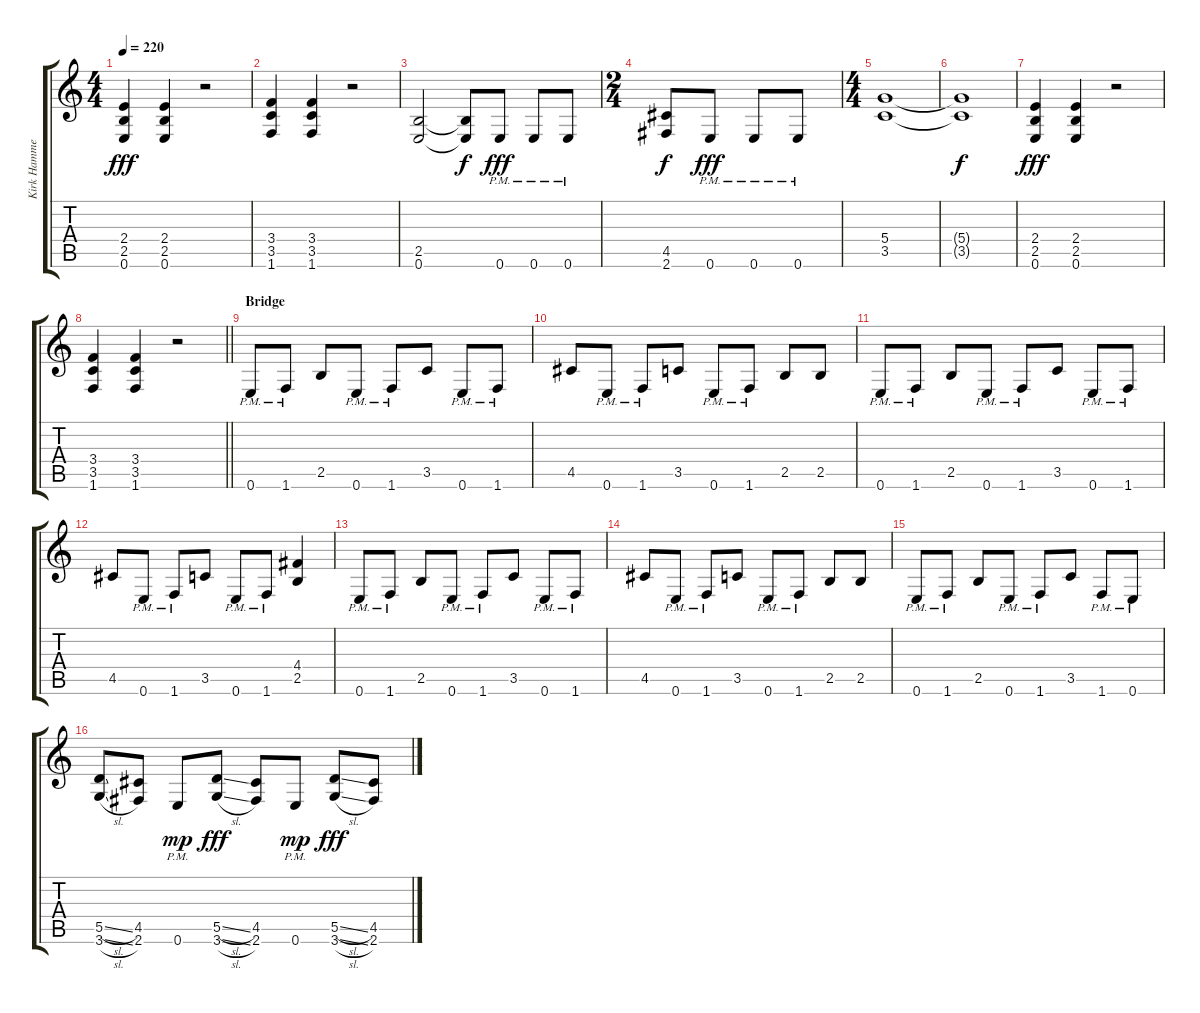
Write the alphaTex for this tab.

\track ("Kirk Hammet" "Kirk Hamme") {instrument distortionguitar}
\staff {score tabs}
\tuning (E4 B3 G3 D3 A2 E2) {hide}
\ts (4 4)
\tempo 220
\clef g2
\ks c
(2.4 2.5 0.6).4{dy fff} (2.4 2.5 0.6).4 r.2 |
(3.4 3.5 1.6).4 (3.4 3.5 1.6).4 r.2 |
(2.5 0.6).2 (2.5{t} 0.6{t}).8{dy f} 0.6{pm}.8{dy fff} 0.6{pm}.8 0.6{pm}.8 |
\ts (2 4)
(4.5 2.6).8{dy f} 0.6{pm}.8{dy fff} 0.6{pm}.8 0.6{pm}.8 |
\ts (4 4)
(5.4 3.5).1 |
(5.4{t} 3.5{t}).1{dy f} |
(2.4 2.5 0.6).4{dy fff} (2.4 2.5 0.6).4 r.2 |
\barLineRight lightlight
(3.4 3.5 1.6).4 (3.4 3.5 1.6).4 r.2 |
\section ("" "Bridge")
0.6{pm}.8 1.6{pm}.8 2.5.8 0.6{pm}.8 1.6{pm}.8 3.5.8 0.6{pm}.8 1.6{pm}.8 |
4.5.8 0.6{pm}.8 1.6{pm}.8 3.5.8 0.6{pm}.8 1.6{pm}.8 2.5.8 2.5.8 |
0.6{pm}.8 1.6{pm}.8 2.5.8 0.6{pm}.8 1.6{pm}.8 3.5.8 0.6{pm}.8 1.6{pm}.8 |
4.5.8 0.6{pm}.8 1.6{pm}.8 3.5.8 0.6{pm}.8 1.6{pm}.8 (4.4 2.5).4 |
0.6{pm}.8 1.6{pm}.8 2.5.8 0.6{pm}.8 1.6{pm}.8 3.5.8 0.6{pm}.8 1.6{pm}.8 |
4.5.8 0.6{pm}.8 1.6{pm}.8 3.5.8 0.6{pm}.8 1.6{pm}.8 2.5.8 2.5.8 |
0.6{pm}.8 1.6{pm}.8 2.5.8 0.6{pm}.8 1.6{pm}.8 3.5.8 1.6{pm}.8 0.6{pm}.8 |
(5.5{sl} 3.6{sl}).8 (4.5 2.6).8 0.6{pm}.8{dy mp} (5.5{sl} 3.6{sl}).8{dy fff} (4.5 2.6).8 0.6{pm}.8{dy mp} (5.5{sl} 3.6{sl}).8{dy fff} (4.5 2.6).8
